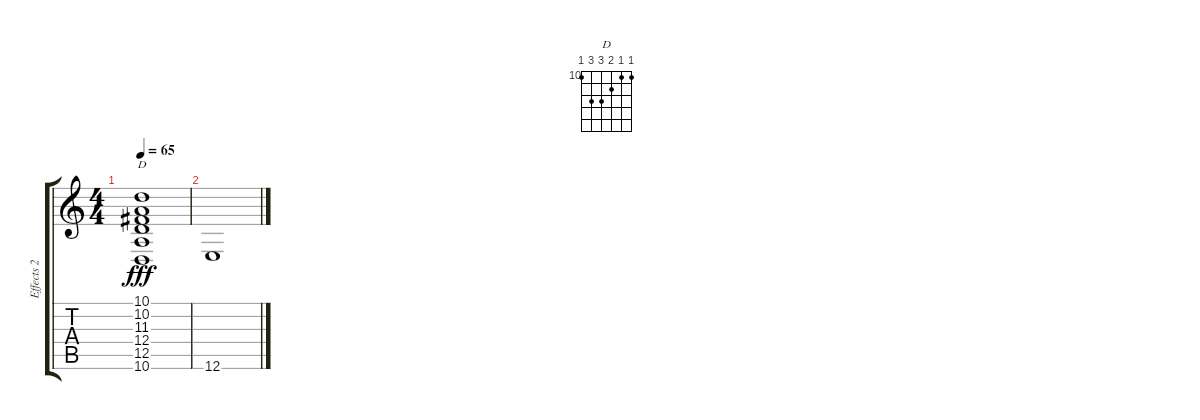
\track ("Effects 2" "Effects 2") {instrument seashore}
\staff {score tabs}
\tuning (E4 B3 G3 D3 A2 E2) {hide}
\chord ("D" 10 10 11 12 12 10) {firstfret 10}
\ts (4 4)
\tempo 65
\clef g2
\ks c
(10.1 10.2 11.3 12.4 12.5 10.6).1{ch "D" dy fff} |
12.6.1
